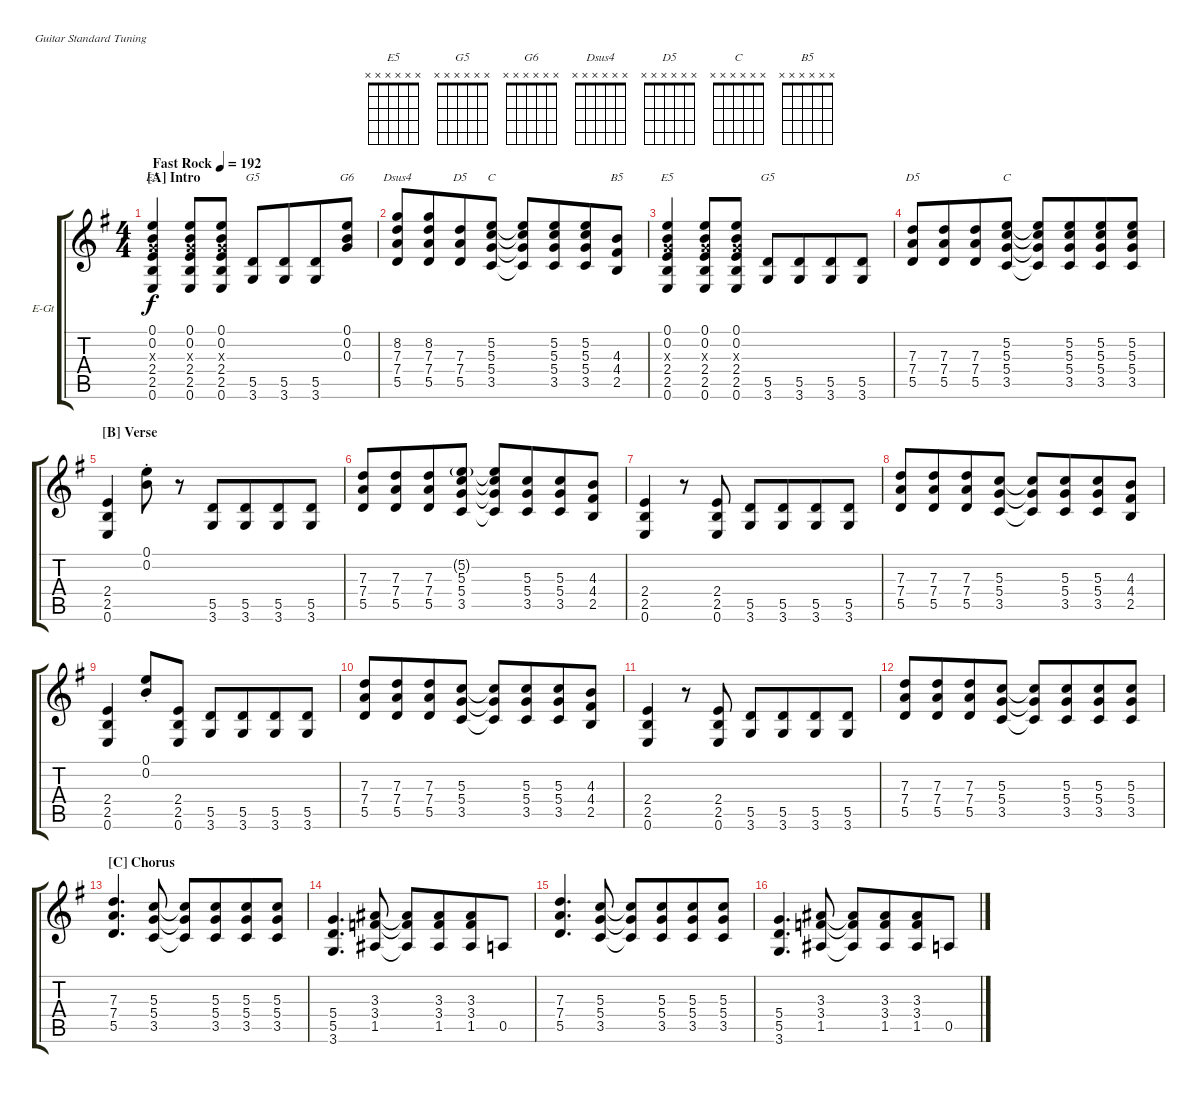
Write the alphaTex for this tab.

\defaultSystemsLayout 4
\bracketExtendMode groupsimilarinstruments
\firstSystemTrackNameOrientation horizontal
\otherSystemsTrackNameOrientation horizontal
\track ("Electric Guitar" "E-Gt") {instrument distortionguitar}
\staff {score tabs}
\tuning (E4 B3 G3 D3 A2 E2)
\chord ("E5" x x x x x x)
\chord ("G5" x x x x x x)
\chord ("G6" x x x x x x)
\chord ("Dsus4" x x x x x x)
\chord ("D5" x x x x x x)
\chord ("C" x x x x x x)
\chord ("B5" x x x x x x)
\ts (4 4)
\beaming (8 4 4)
\section ("A" "Intro")
\tempo (192 "Fast Rock")
\clef g2
\scale
1.08575
\ks g
(0.6 2.5 2.4 0.3{x} 0.2 0.1).4{ch "E5" dy f instrument distortionguitar} (0.6 2.5 2.4 0.3{x} 0.2 0.1).8 (0.6 2.5 2.4 0.3{x} 0.2 0.1).8 (3.6 5.5).8{ch "G5"} (3.6 5.5).8 (3.6 5.5).8 (0.1 0.2 0.3).8{ch "G6"} |
\scale
0.91425 (5.5 7.4 7.3 8.2).8{ch "Dsus4"} (5.5 7.4 7.3 8.2).8 (5.5 7.4 7.3).8{ch "D5"} (3.5 5.4 5.3 5.2).8{ch "C"} (3.5{t} 5.4{t} 5.3{t} 5.2{t}).8 (3.5 5.4 5.3 5.2).8 (3.5 5.4 5.3 5.2).8 (2.5 4.4 4.3).8{ch "B5"} |
\scale
1.05549 (0.6 2.5 2.4 0.3{x} 0.2 0.1).4{ch "E5"} (0.6 2.5 2.4 0.3{x} 0.2 0.1).8 (0.6 2.5 2.4 0.3{x} 0.2 0.1).8 (3.6 5.5).8{ch "G5"} (3.6 5.5).8 (3.6 5.5).8 (3.6 5.5).8 |
\scale
0.944515 (5.5 7.4 7.3).8{ch "D5"} (5.5 7.4 7.3).8 (5.5 7.4 7.3).8 (3.5 5.4 5.3 5.2).8{ch "C"} (3.5{t} 5.4{t} 5.3{t} 5.2{t}).8 (3.5 5.4 5.3 5.2).8 (3.5 5.4 5.3 5.2).8 (3.5 5.4 5.3 5.2).8 |
\section ("B" "Verse")
\scale
1.05549 (0.6 2.5 2.4).4 (0.1 0.2{st}).8 r.8 (3.6 5.5).8 (3.6 5.5).8 (3.6 5.5).8 (3.6 5.5).8 |
\scale
0.944515 (5.5 7.4 7.3).8 (5.5 7.4 7.3).8 (5.5 7.4 7.3).8 (3.5 5.4 5.3 5.2{g}).8 (3.5{t} 5.4{t} 5.3{t} 5.2{t}).8 (5.4 5.3 3.5).8 (3.5 5.4 5.3).8 (2.5 4.4 4.3).8 |
\scale
1.05549 (0.6 2.5 2.4).4 r.8 (0.6 2.5 2.4).8 (3.6 5.5).8 (3.6 5.5).8 (3.6 5.5).8 (3.6 5.5).8 |
\scale
0.944515 (5.5 7.4 7.3).8 (5.5 7.4 7.3).8 (5.5 7.4 7.3).8 (5.4 5.3 3.5).8 (3.5{t} 5.4{t} 5.3{t}).8 (5.4 5.3 3.5).8 (3.5 5.4 5.3).8 (2.5 4.4 4.3).8 |
\scale
1.05549 (0.6 2.5 2.4).4 (0.1 0.2{st}).8 (0.6 2.5 2.4).8 (3.6 5.5).8 (3.6 5.5).8 (3.6 5.5).8 (3.6 5.5).8 |
\scale
0.944515 (5.5 7.4 7.3).8 (5.5 7.4 7.3).8 (5.5 7.4 7.3).8 (5.4 5.3 3.5).8 (3.5{t} 5.4{t} 5.3{t}).8 (5.4 5.3 3.5).8 (3.5 5.4 5.3).8 (2.5 4.4 4.3).8 |
\scale
1.05549 (0.6 2.5 2.4).4 r.8 (0.6 2.5 2.4).8 (3.6 5.5).8 (3.6 5.5).8 (3.6 5.5).8 (3.6 5.5).8 |
\scale
0.944515 (5.5 7.4 7.3).8 (5.5 7.4 7.3).8 (5.5 7.4 7.3).8 (5.4 5.3 3.5).8 (3.5{t} 5.4{t} 5.3{t}).8 (5.4 5.3 3.5).8 (3.5 5.4 5.3).8 (3.5 5.4 5.3).8 |
\section ("C" "Chorus")
\scale
1.05549 (5.5 7.4 7.3).4{d} (3.5 5.4 5.3).8 (3.5{t} 5.4{t} 5.3{t}).8 (3.5 5.4 5.3).8 (3.5 5.4 5.3).8 (3.5 5.4 5.3).8 |
\scale
0.944515 (3.6 5.5 5.4).4{d} (1.5 3.4 3.3).8 (3.4{t} 3.3{t} 1.5{t}).8 (1.5 3.4 3.3).8 (1.5 3.4 3.3).8 0.5.8 |
\scale
1.05549 (5.5 7.4 7.3).4{d} (3.5 5.4 5.3).8 (3.5{t} 5.4{t} 5.3{t}).8 (3.5 5.4 5.3).8 (3.5 5.4 5.3).8 (3.5 5.4 5.3).8 |
\scale
0.944515 (3.6 5.5 5.4).4{d} (1.5 3.4 3.3).8 (3.4{t} 3.3{t} 1.5{t}).8 (1.5 3.4 3.3).8 (1.5 3.4 3.3).8 0.5.8
